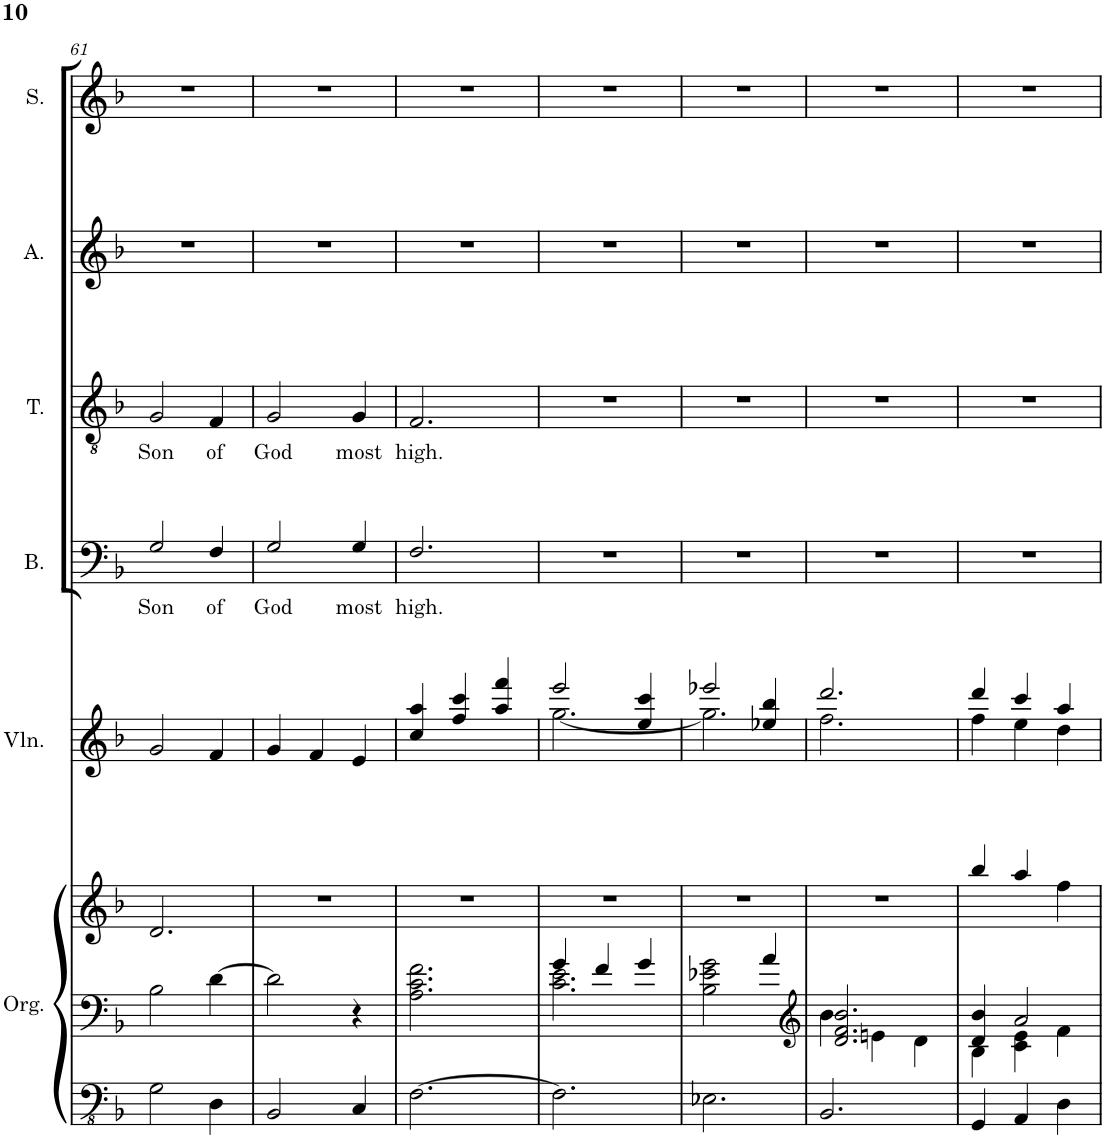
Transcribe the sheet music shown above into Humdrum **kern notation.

**kern	**kern	**kern	**kern	**kern	**text	**kern	**text	**kern	**kern	**kern
*part7	*part7	*part7	*part6	*part5	*part5	*part4	*part4	*part3	*part2	*part1
*staff9	*staff8	*staff7	*staff6	*staff5	*staff5	*staff4	*staff4	*staff3	*staff2	*staff1
*I"Organ	*	*	*I"Violin	*I"Bass	*	*I"Tenor	*	*I"Alto	*I"Soprano	*I"Descant
*I'Org.	*	*	*I'Vln.	*I'B.	*	*I'T.	*	*I'A.	*I'S.	*I'D
!!LO:PB:g=z
*clefFv4	*clefF4	*clefG2	*clefG2	*clefF4	*	*clefGv2	*	*clefG2	*clefG2	*clefG2
*k[b-]	*k[b-]	*k[b-]	*k[b-]	*k[b-]	*	*k[b-]	*	*k[b-]	*k[b-]	*k[b-]
*M3/4	*M3/4	*M3/4	*M3/4	*M3/4	*	*M3/4	*	*M3/4	*M3/4	*M3/4
=61	=61	=61	=61	=61	=61	=61	=61	=61	=61	=61
!	!	!	!	!	!LO:LY:b	!	!LO:LY:b	!	!	!
2GG\	2B-\	2.d/	2g/	2G/	Son	2G/	Son	2.r	2.r	2.r
!	!	!	!	!	!LO:LY:b	!	!LO:LY:b	!	!	!
4DD\	[4d\	.	4f/	4F/	of	4F/	of	.	.	.
=62	=62	=62	=62	=62	=62	=62	=62	=62	=62	=62
!	!	!	!	!	!LO:LY:b	!	!LO:LY:b	!	!	!
2BBB-/	2d\]	2.r	4g/	2G/	God	2G/	God	2.r	2.r	2.r
.	.	.	4f/	.	.	.	.	.	.	.
!	!	!	!	!	!LO:LY:b	!	!LO:LY:b	!	!	!
4CC/	4r	.	4e/	4G/	most	4G/	most	.	.	.
=63	=63	=63	=63	=63	=63	=63	=63	=63	=63	=63
!	!	!	!	!	!LO:LY:b	!	!LO:LY:b	!	!	!
[2.FF\	2.A\ 2.c\ 2.f\	2.r	4cc/ 4aa/	2.F/	high.	2.F/	high.	2.r	2.r	2.r
.	.	.	4ff/ 4ccc/	.	.	.	.	.	.	.
.	.	.	4aa/ 4fff/	.	.	.	.	.	.	.
=64	=64	=64	=64	=64	=64	=64	=64	=64	=64	=64
*	*^	*	*^	*	*	*	*	*	*	*
2.FF\]	4g/	2.c\ 2.e\	2.r	2eee/	[2.gg\	2.r	.	2.r	.	2.r	2.r	2.r
.	4f/	.	.	.	.	.	.	.	.	.	.	.
.	4g/	.	.	4ee/ 4ccc/	.	.	.	.	.	.	.	.
*	*v	*v	*	*	*	*	*	*	*	*	*	*
=65	=65	=65	=65	=65	=65	=65	=65	=65	=65	=65	=65
2.EE-X\	2B-\ 2e-X\ 2g\	2.r	2eee-X/	2.gg\]	2.r	.	2.r	.	2.r	2.r	2.r
.	4a/	.	4ee-X/ 4bb-/	.	.	.	.	.	.	.	.
=66	=66	=66	=66	=66	=66	=66	=66	=66	=66	=66	=66
*	*clefG2	*	*	*	*	*	*	*	*	*	*
*	*^	*	*	*	*	*	*	*	*	*	*
2.BBB-/	2.d/ 2.f/ 2.b-/	4b-\	2.r	2.ddd/	2.ff\	2.r	.	2.r	.	2.r	2.r	2.r
.	.	4en\	.	.	.	.	.	.	.	.	.	.
.	.	4d\	.	.	.	.	.	.	.	.	.	.
=67	=67	=67	=67	=67	=67	=67	=67	=67	=67	=67	=67	=67
4GGG/	4d/ 4b-/	4B-\	4bb-/	4ddd/	4ff\	2.r	.	2.r	.	2.r	2.r	2.r
4AAA/	2a/	4c\ 4e\	4aa/	4ccc/	4ee\	.	.	.	.	.	.	.
4DD\	.	4f\	4ff\	4aa/	4dd\	.	.	.	.	.	.	.
*	*v	*v	*	*v	*v	*	*	*	*	*	*	*
=	=	=	=	=	=	=	=	=	=	=
*-	*-	*-	*-	*-	*-	*-	*-	*-	*-	*-
